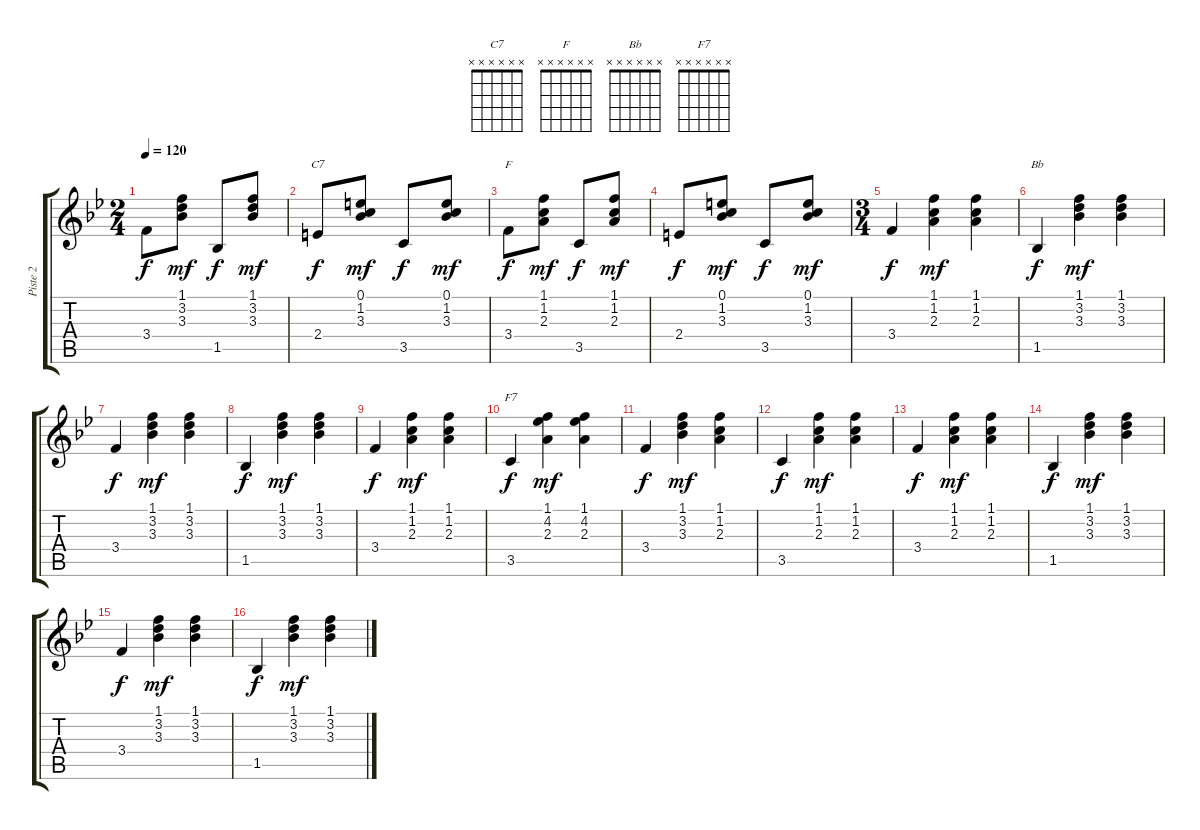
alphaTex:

\track ("Piste 2" "Piste 2") {instrument acousticguitarnylon}
\staff {score tabs}
\tuning (E4 B3 G3 D3 A2 E2) {hide}
\chord ("C7" x x x x x x)
\chord ("F" x x x x x x)
\chord ("Bb" x x x x x x)
\chord ("F7" x x x x x x)
\ts (2 4)
\tempo 120
\clef g2
\ks bb
3.4.8{dy f} (1.1 3.2 3.3).8{dy mf} 1.5.8{dy f} (1.1 3.2 3.3).8{dy mf} |
2.4.8{ch "C7" dy f} (0.1 1.2 3.3).8{dy mf} 3.5.8{dy f} (0.1 1.2 3.3).8{dy mf} |
3.4.8{ch "F" dy f} (1.1 1.2 2.3).8{dy mf} 3.5.8{dy f} (1.1 1.2 2.3).8{dy mf} |
2.4.8{dy f} (0.1 1.2 3.3).8{dy mf} 3.5.8{dy f} (0.1 1.2 3.3).8{dy mf} |
\ts (3 4)
3.4.4{dy f} (1.1 1.2 2.3).4{dy mf} (1.1 1.2 2.3).4 |
1.5.4{ch "Bb" dy f} (1.1 3.2 3.3).4{dy mf} (1.1 3.2 3.3).4 |
3.4.4{dy f} (1.1 3.2 3.3).4{dy mf} (1.1 3.2 3.3).4 |
1.5.4{dy f} (1.1 3.2 3.3).4{dy mf} (1.1 3.2 3.3).4 |
3.4.4{dy f} (1.1 1.2 2.3).4{dy mf} (1.1 1.2 2.3).4 |
3.5.4{ch "F7" dy f} (1.1 4.2 2.3).4{dy mf} (1.1 4.2 2.3).4 |
3.4.4{dy f} (1.1 3.2 3.3).4{dy mf} (1.1 1.2 2.3).4 |
3.5.4{dy f} (1.1 1.2 2.3).4{dy mf} (1.1 1.2 2.3).4 |
3.4.4{dy f} (1.1 1.2 2.3).4{dy mf} (1.1 1.2 2.3).4 |
1.5.4{dy f} (1.1 3.2 3.3).4{dy mf} (1.1 3.2 3.3).4 |
3.4.4{dy f} (1.1 3.2 3.3).4{dy mf} (1.1 3.2 3.3).4 |
1.5.4{dy f} (1.1 3.2 3.3).4{dy mf} (1.1 3.2 3.3).4
